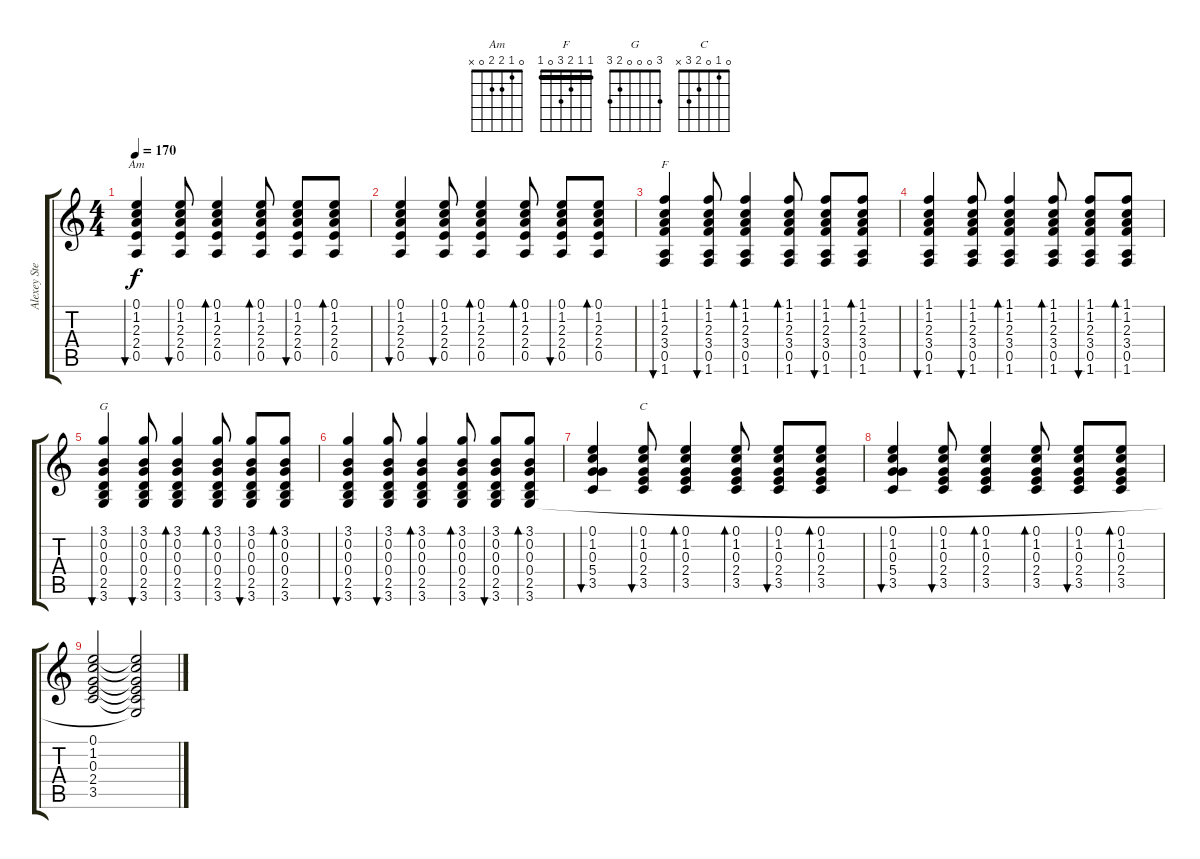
\track ("Alexey Steklov" "Alexey Ste") {instrument acousticguitarsteel}
\staff {score tabs}
\tuning (E4 B3 G3 D3 A2 E2) {hide}
\chord ("Am" 0 1 2 2 0 x)
\chord ("F" 1 1 2 3 0 1) {barre 1}
\chord ("G" 3 0 0 0 2 3)
\chord ("C" 0 1 0 2 3 x)
\ts (4 4)
\tempo 170
\clef g2
\ks c
(0.1 1.2 2.3 2.4 0.5).4{bu 60 ch "Am" dy f} (0.1 1.2 2.3 2.4 0.5).8{bu 60} (0.1 1.2 2.3 2.4 0.5).4{bd 60} (0.1 1.2 2.3 2.4 0.5).8{bd 60} (0.1 1.2 2.3 2.4 0.5).8{bu 60} (0.1 1.2 2.3 2.4 0.5).8{bd 60} |
(0.1 1.2 2.3 2.4 0.5).4{bu 60} (0.1 1.2 2.3 2.4 0.5).8{bu 60} (0.1 1.2 2.3 2.4 0.5).4{bd 60} (0.1 1.2 2.3 2.4 0.5).8{bd 60} (0.1 1.2 2.3 2.4 0.5).8{bu 60} (0.1 1.2 2.3 2.4 0.5).8{bd 60} |
(1.1 1.2 2.3 3.4 0.5 1.6).4{bu 60 ch "F"} (1.1 1.2 2.3 3.4 0.5 1.6).8{bu 60} (1.1 1.2 2.3 3.4 0.5 1.6).4{bd 60} (1.1 1.2 2.3 3.4 0.5 1.6).8{bd 60} (1.1 1.2 2.3 3.4 0.5 1.6).8{bu 60} (1.1 1.2 2.3 3.4 0.5 1.6).8{bd 60} |
(1.1 1.2 2.3 3.4 0.5 1.6).4{bu 60} (1.1 1.2 2.3 3.4 0.5 1.6).8{bu 60} (1.1 1.2 2.3 3.4 0.5 1.6).4{bd 60} (1.1 1.2 2.3 3.4 0.5 1.6).8{bd 60} (1.1 1.2 2.3 3.4 0.5 1.6).8{bu 60} (1.1 1.2 2.3 3.4 0.5 1.6).8{bd 60} |
(3.1 0.2 0.3 0.4 2.5 3.6).4{bu 60 ch "G"} (3.1 0.2 0.3 0.4 2.5 3.6).8{bu 60} (3.1 0.2 0.3 0.4 2.5 3.6).4{bd 60} (3.1 0.2 0.3 0.4 2.5 3.6).8{bd 60} (3.1 0.2 0.3 0.4 2.5 3.6).8{bu 60} (3.1 0.2 0.3 0.4 2.5 3.6).8{bd 60} |
(3.1 0.2 0.3 0.4 2.5 3.6).4{bu 60} (3.1 0.2 0.3 0.4 2.5 3.6).8{bu 60} (3.1 0.2 0.3 0.4 2.5 3.6).4{bd 60} (3.1 0.2 0.3 0.4 2.5 3.6).8{bd 60} (3.1 0.2 0.3 0.4 2.5 3.6).8{bu 60} (3.1 0.2 0.3 0.4 2.5 3.6).8{bd 60} |
(0.1 1.2 0.3 5.4 3.5).4{bu 60} (0.1 1.2 0.3 2.4 3.5).8{bu 60 ch "C"} (0.1 1.2 0.3 2.4 3.5).4{bd 60} (0.1 1.2 0.3 2.4 3.5).8{bd 60} (0.1 1.2 0.3 2.4 3.5).8{bu 60} (0.1 1.2 0.3 2.4 3.5).8{bd 60} |
(0.1 1.2 0.3 5.4 3.5).4{bu 60} (0.1 1.2 0.3 2.4 3.5).8{bu 60} (0.1 1.2 0.3 2.4 3.5).4{bd 60} (0.1 1.2 0.3 2.4 3.5).8{bd 60} (0.1 1.2 0.3 2.4 3.5).8{bu 60} (0.1 1.2 0.3 2.4 3.5).8{bd 60} |
(0.1 1.2 0.3 2.4 3.5).2 (0.1{t} 1.2{t} 0.3{t} 2.4{t} 3.5{t} 3.6{t}).2
